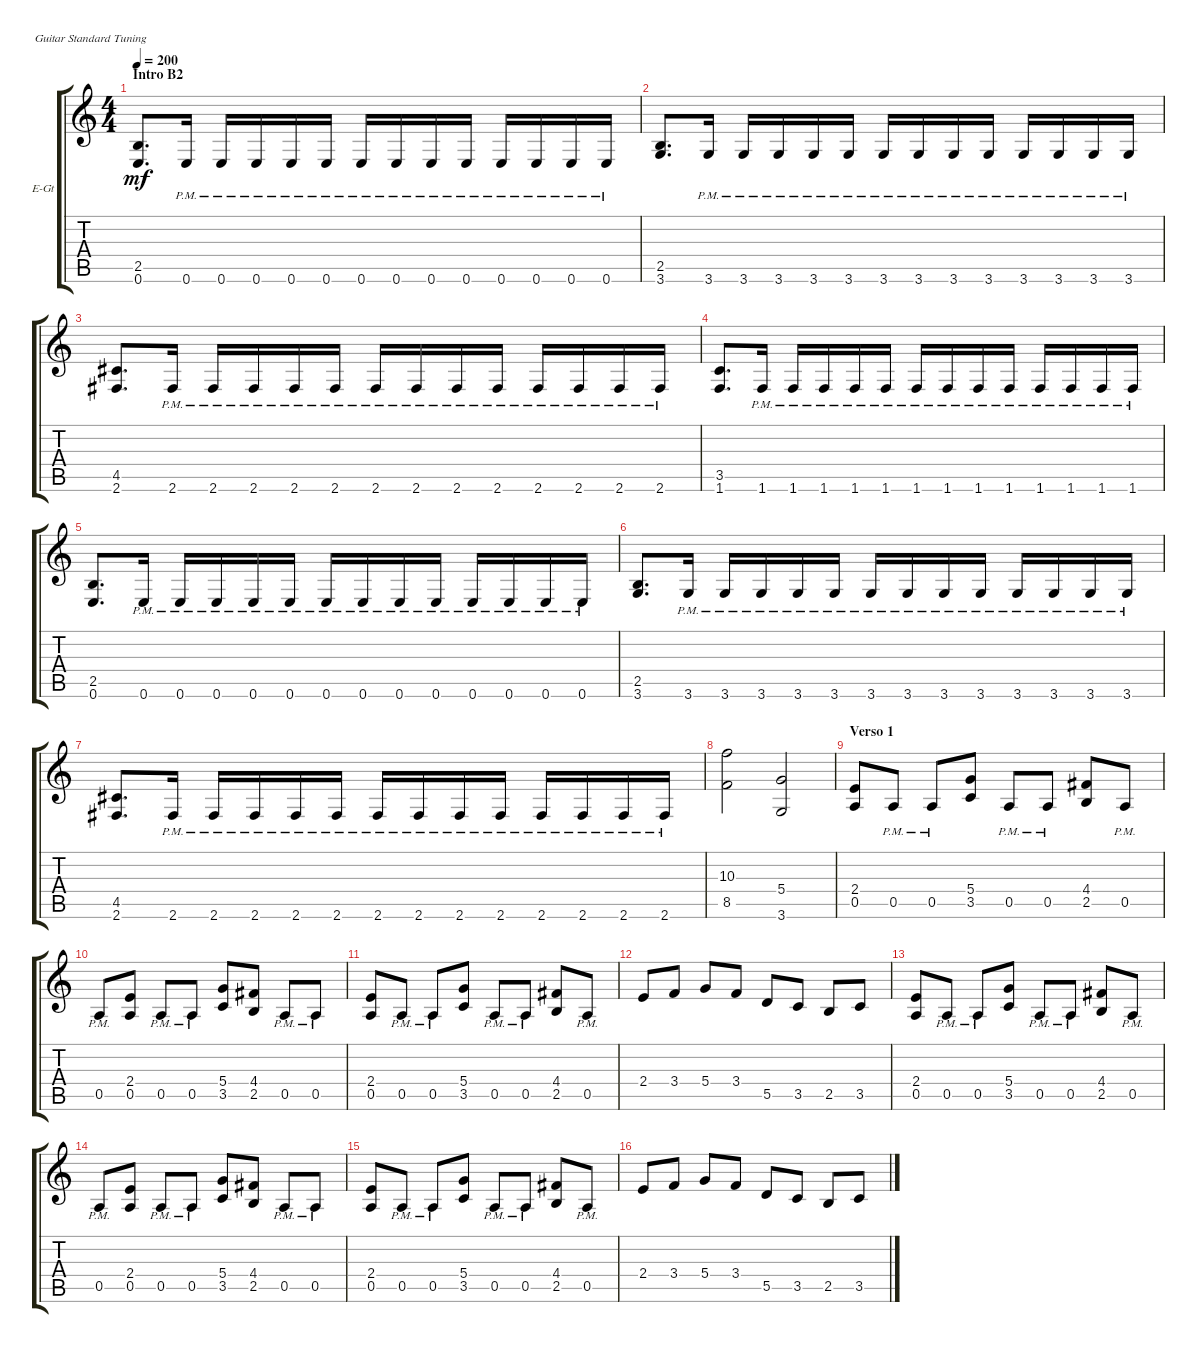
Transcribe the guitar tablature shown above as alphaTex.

\defaultSystemsLayout 4
\bracketExtendMode groupsimilarinstruments
\firstSystemTrackNameOrientation horizontal
\otherSystemsTrackNameOrientation horizontal
\track ("Gtr1" "E-Gt") {instrument distortionguitar}
\staff {score tabs}
\tuning (E4 B3 G3 D3 A2 E2)
\ts (4 4)
\section ("" "Intro B2")
\tempo 200
\clef g2
\ks c
(0.6 2.5).8{d dy mf} 0.6{pm}.16 0.6{pm}.16 0.6{pm}.16 0.6{pm}.16 0.6{pm}.16 0.6{pm}.16 0.6{pm}.16 0.6{pm}.16 0.6{pm}.16 0.6{pm}.16 0.6{pm}.16 0.6{pm}.16 0.6{pm}.16 |
(3.6 2.5).8{d} 3.6{pm}.16 3.6{pm}.16 3.6{pm}.16 3.6{pm}.16 3.6{pm}.16 3.6{pm}.16 3.6{pm}.16 3.6{pm}.16 3.6{pm}.16 3.6{pm}.16 3.6{pm}.16 3.6{pm}.16 3.6{pm}.16 |
(2.6 4.5).8{d} 2.6{pm}.16 2.6{pm}.16 2.6{pm}.16 2.6{pm}.16 2.6{pm}.16 2.6{pm}.16 2.6{pm}.16 2.6{pm}.16 2.6{pm}.16 2.6{pm}.16 2.6{pm}.16 2.6{pm}.16 2.6{pm}.16 |
(1.6 3.5).8{d} 1.6{pm}.16 1.6{pm}.16 1.6{pm}.16 1.6{pm}.16 1.6{pm}.16 1.6{pm}.16 1.6{pm}.16 1.6{pm}.16 1.6{pm}.16 1.6{pm}.16 1.6{pm}.16 1.6{pm}.16 1.6{pm}.16 |
(0.6 2.5).8{d} 0.6{pm}.16 0.6{pm}.16 0.6{pm}.16 0.6{pm}.16 0.6{pm}.16 0.6{pm}.16 0.6{pm}.16 0.6{pm}.16 0.6{pm}.16 0.6{pm}.16 0.6{pm}.16 0.6{pm}.16 0.6{pm}.16 |
(3.6 2.5).8{d} 3.6{pm}.16 3.6{pm}.16 3.6{pm}.16 3.6{pm}.16 3.6{pm}.16 3.6{pm}.16 3.6{pm}.16 3.6{pm}.16 3.6{pm}.16 3.6{pm}.16 3.6{pm}.16 3.6{pm}.16 3.6{pm}.16 |
(2.6 4.5).8{d} 2.6{pm}.16 2.6{pm}.16 2.6{pm}.16 2.6{pm}.16 2.6{pm}.16 2.6{pm}.16 2.6{pm}.16 2.6{pm}.16 2.6{pm}.16 2.6{pm}.16 2.6{pm}.16 2.6{pm}.16 2.6{pm}.16 |
(8.5 10.3).2 (3.6 5.4).2 |
\section ("" "Verso 1")
(2.4 0.5).8 0.5{pm}.8 0.5{pm}.8 (5.4 3.5).8 0.5{pm}.8 0.5{pm}.8 (2.5 4.4).8 0.5{pm}.8 |
0.5{pm}.8 (2.4 0.5).8 0.5{pm}.8 0.5{pm}.8 (3.5 5.4).8 (2.5 4.4).8 0.5{pm}.8 0.5{pm}.8 |
(0.5 2.4).8 0.5{pm}.8 0.5{pm}.8 (3.5 5.4).8 0.5{pm}.8 0.5{pm}.8 (4.4 2.5).8 0.5{pm}.8 |
2.4.8 3.4.8 5.4.8 3.4.8 5.5.8 3.5.8 2.5.8 3.5.8 |
(2.4 0.5).8 0.5{pm}.8 0.5{pm}.8 (5.4 3.5).8 0.5{pm}.8 0.5{pm}.8 (2.5 4.4).8 0.5{pm}.8 |
0.5{pm}.8 (2.4 0.5).8 0.5{pm}.8 0.5{pm}.8 (3.5 5.4).8 (2.5 4.4).8 0.5{pm}.8 0.5{pm}.8 |
(0.5 2.4).8 0.5{pm}.8 0.5{pm}.8 (3.5 5.4).8 0.5{pm}.8 0.5{pm}.8 (4.4 2.5).8 0.5{pm}.8 |
2.4.8 3.4.8 5.4.8 3.4.8 5.5.8 3.5.8 2.5.8 3.5.8
